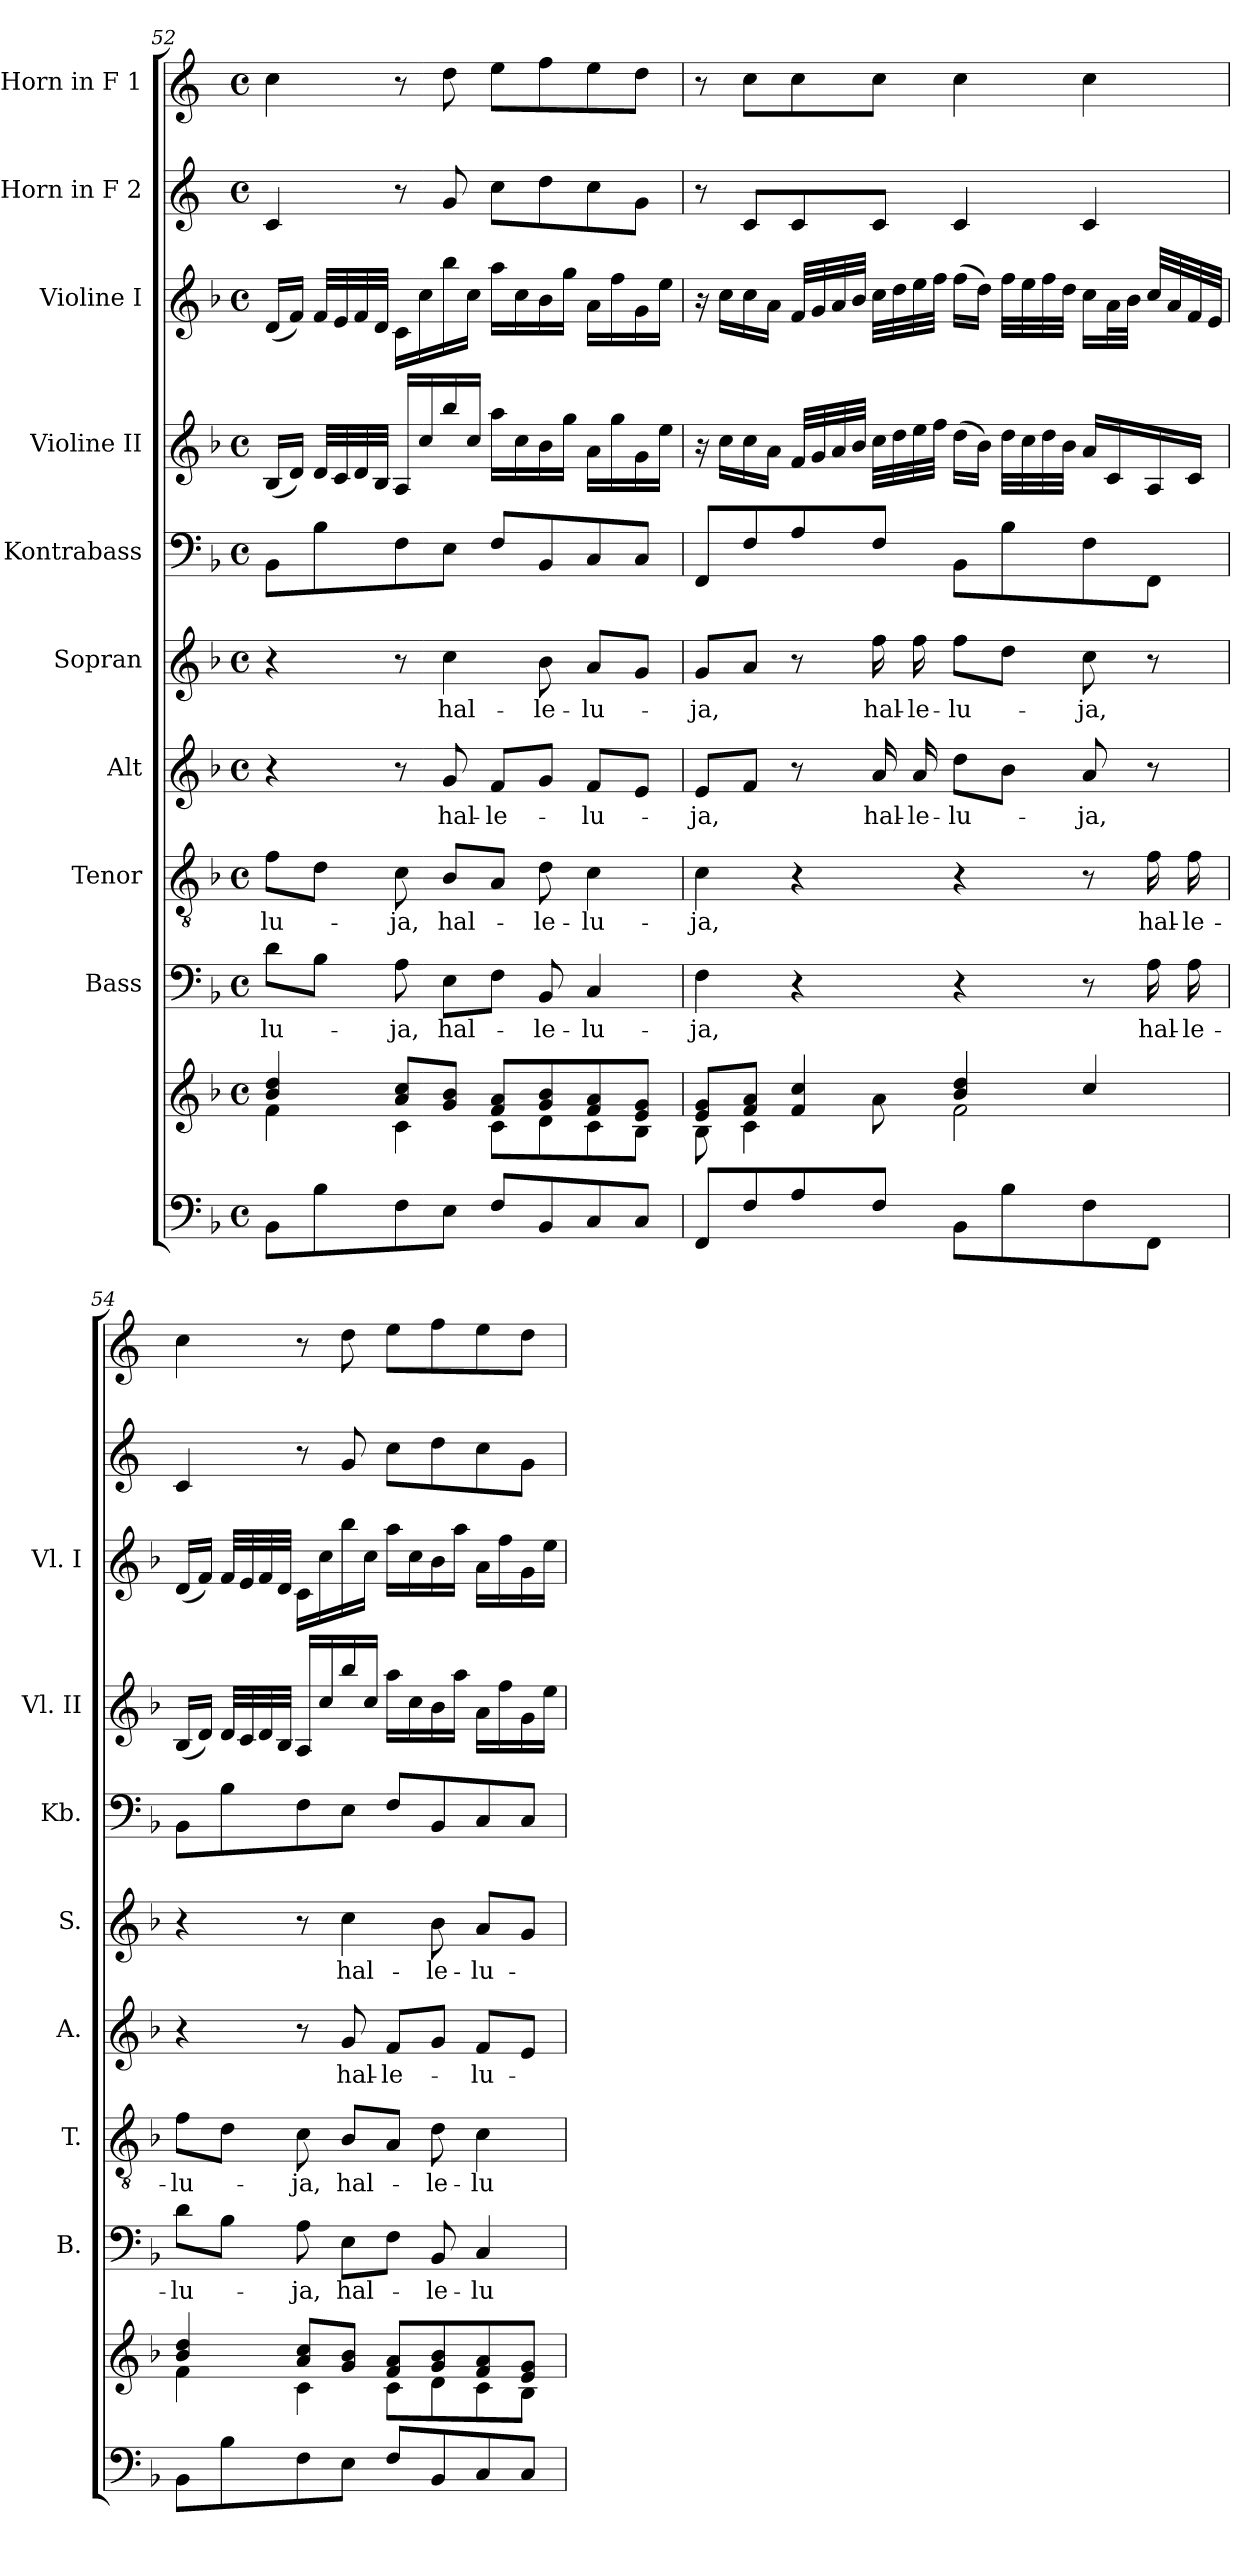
**kern	**kern	**kern	**text	**kern	**text	**kern	**text	**kern	**text	**kern	**kern	**kern	**kern	**kern
*part10	*part10	*part9	*part9	*part8	*part8	*part7	*part7	*part6	*part6	*part5	*part4	*part3	*part2	*part1
*staff11	*staff10	*staff9	*staff9	*staff8	*staff8	*staff7	*staff7	*staff6	*staff6	*staff5	*staff4	*staff3	*staff2	*staff1
*	*	*I"Bass	*	*I"Tenor	*	*I"Alt	*	*I"Sopran	*	*I"Kontrabass	*I"Violine II	*I"Violine I	*I"Horn in F 2	*I"Horn in F 1
*	*	*I'B.	*	*I'T.	*	*I'A.	*	*I'S.	*	*I'Kb.	*I'Vl. II	*I'Vl. I	*	*
*clefF4	*clefG2	*clefF4	*	*clefGv2	*	*clefG2	*	*clefG2	*	*clefF4	*clefG2	*clefG2	*clefG2	*clefG2
*	*	*	*	*	*	*	*	*	*	*ITrd7c12	*	*	*ITrd4c7	*ITrd4c7
*k[b-]	*k[b-]	*k[b-]	*	*k[b-]	*	*k[b-]	*	*k[b-]	*	*k[b-]	*k[b-]	*k[b-]	*k[b-]	*k[b-]
*F:	*F:	*F:	*	*F:	*	*F:	*	*F:	*	*F:	*F:	*F:	*F:	*F:
*M4/4	*M4/4	*M4/4	*	*M4/4	*	*M4/4	*	*M4/4	*	*M4/4	*M4/4	*M4/4	*M4/4	*M4/4
*met(c)	*met(c)	*met(c)	*	*met(c)	*	*met(c)	*	*met(c)	*	*met(c)	*met(c)	*met(c)	*met(c)	*met(c)
=52	=52	=52	=52	=52	=52	=52	=52	=52	=52	=52	=52	=52	=52	=52
*	*^	*	*	*	*	*	*	*	*	*	*	*	*	*
!	!	!	!	!LO:LY:b	!	!LO:LY:b	!	!	!	!	!	!	!	!	!
8BB-\L	4b-/ 4dd/	4f\	8d\L	-lu-	8f\L	-lu-	4r	.	4r	.	8BBB-\L	(<16B-/LL	(<16d/LL	4F/	4f\
.	.	.	.	.	.	.	.	.	.	.	.	16d/JJ)	16f/JJ)	.	.
8B-\	.	.	8B-\J	.	8d\J	.	.	.	.	.	8BB-\	32d/LLL	32f/LLL	.	.
.	.	.	.	.	.	.	.	.	.	.	.	32c/	32e/	.	.
.	.	.	.	.	.	.	.	.	.	.	.	32d/	32f/	.	.
.	.	.	.	.	.	.	.	.	.	.	.	32B-/JJJ	32d/JJJ	.	.
!	!	!	!	!LO:LY:b	!	!LO:LY:b	!	!	!	!	!	!	!	!	!
8F\	8a/ 8cc/L	4c\	8A\	-ja,	8c\	-ja,	8r	.	8r	.	8FF\	16A/LL	16c\LL	8r	8r
.	.	.	.	.	.	.	.	.	.	.	.	16cc/	16cc\	.	.
!	!	!	!	!LO:LY:b	!	!LO:LY:b	!	!LO:LY:b	!	!LO:LY:b	!	!	!	!	!
8E\J	8g/ 8b-/J	.	8E\L	hal-	8B-/L	hal-	8g/	hal-	4cc\	hal-	8EE\J	16bb-/	16bb-\	8c/	8g\
.	.	.	.	.	.	.	.	.	.	.	.	16cc/JJ	16cc\JJ	.	.
!	!	!	!	!	!	!	!	!LO:LY:b	!	!	!	!	!	!	!
8F/L	8f/ 8a/L	8c\L	8F\J	.	8A/J	.	8f/L	-le-	.	.	8FF/L	16aa\LL	16aa\LL	8f\L	8a\L
.	.	.	.	.	.	.	.	.	.	.	.	16cc\	16cc\	.	.
!	!	!	!	!LO:LY:b	!	!LO:LY:b	!	!	!	!LO:LY:b	!	!	!	!	!
8BB-/	8g/ 8b-/	8d\	8BB-/	-le-	8d\	-le-	8g/J	.	8b-\	-le-	8BBB-/	16b-\	16b-\	8g\	8b-\
.	.	.	.	.	.	.	.	.	.	.	.	16gg\JJ	16gg\JJ	.	.
!	!	!	!	!LO:LY:b	!	!LO:LY:b	!	!LO:LY:b	!	!LO:LY:b	!	!	!	!	!
8C/	8f/ 8a/	8c\	4C/	-lu-	4c\	-lu-	8f/L	-lu-	8a/L	-lu-	8CC/	16a\LL	16a\LL	8f\	8a\
.	.	.	.	.	.	.	.	.	.	.	.	16gg\	16ff\	.	.
8C/J	8e/ 8g/J	8B-\J	.	.	.	.	8e/J	.	8g/J	.	8CC/J	16g\	16g\	8c\J	8g\J
.	.	.	.	.	.	.	.	.	.	.	.	16ee\JJ	16ee\JJ	.	.
!!LO:PB:g=z
=53	=53	=53	=53	=53	=53	=53	=53	=53	=53	=53	=53	=53	=53	=53	=53
!	!	!	!	!LO:LY:b	!	!LO:LY:b	!	!LO:LY:b	!	!LO:LY:b	!	!	!	!	!
8FF/L	8e/ 8g/L	8B-\	4F\	-ja,	4c\	-ja,	8e/L	-ja,	8g/L	-ja,	8FFF/L	16r	16r	8r	8r
.	.	.	.	.	.	.	.	.	.	.	.	16cc\LL	16cc\LL	.	.
8F/	8f/ 8a/J	4c\	.	.	.	.	8f/J	.	8a/J	.	8FF/	16cc\	16cc\	8F/L	8f\L
.	.	.	.	.	.	.	.	.	.	.	.	16a\JJ	16a\JJ	.	.
8A/	4f/ 4cc/	.	4r	.	4r	.	8r	.	8r	.	8AA/	32f/LLL	32f/LLL	8F/	8f\
.	.	.	.	.	.	.	.	.	.	.	.	32g/	32g/	.	.
.	.	.	.	.	.	.	.	.	.	.	.	32a/	32a/	.	.
.	.	.	.	.	.	.	.	.	.	.	.	32b-/JJJ	32b-/JJJ	.	.
!	!	!	!	!	!	!	!	!LO:LY:b	!	!LO:LY:b	!	!	!	!	!
8F/J	.	8a\	.	.	.	.	16a/	hal-	16ff\	hal-	8FF/J	32cc\LLL	32cc\LLL	8F/J	8f\J
.	.	.	.	.	.	.	.	.	.	.	.	32dd\	32dd\	.	.
!	!	!	!	!	!	!	!	!LO:LY:b	!	!LO:LY:b	!	!	!	!	!
.	.	.	.	.	.	.	16a/	-le-	16ff\	-le-	.	32ee\	32ee\	.	.
.	.	.	.	.	.	.	.	.	.	.	.	32ff\JJJ	32ff\JJJ	.	.
!	!	!	!	!	!	!	!	!LO:LY:b	!	!LO:LY:b	!	!	!	!	!
8BB-\L	4b-/ 4dd/	2f\	4r	.	4r	.	8dd\L	-lu-	8ff\L	-lu-	8BBB-\L	(>16dd\LL	(>16ff\LL	4F/	4f\
.	.	.	.	.	.	.	.	.	.	.	.	16b-\JJ)	16dd\JJ)	.	.
8B-\	.	.	.	.	.	.	8b-\J	.	8dd\J	.	8BB-\	32dd\LLL	32ff\LLL	.	.
.	.	.	.	.	.	.	.	.	.	.	.	32cc\	32ee\	.	.
.	.	.	.	.	.	.	.	.	.	.	.	32dd\	32ff\	.	.
.	.	.	.	.	.	.	.	.	.	.	.	32b-\JJJ	32dd\JJJ	.	.
!	!	!	!	!	!	!	!	!LO:LY:b	!	!LO:LY:b	!	!	!	!	!
8F\	4cc/	.	8r	.	8r	.	8a/	-ja,	8cc\	-ja,	8FF\	16a/LL	16cc\LL	4F/	4f\
.	.	.	.	.	.	.	.	.	.	.	.	16c/	32a\L	.	.
.	.	.	.	.	.	.	.	.	.	.	.	.	32b-\JJJ	.	.
!	!	!	!	!LO:LY:b	!	!LO:LY:b	!	!	!	!	!	!	!	!	!
8FF\J	.	.	16A\	hal-	16f\	hal-	8r	.	8r	.	8FFF\J	16A/	32cc/LLL	.	.
.	.	.	.	.	.	.	.	.	.	.	.	.	32a/	.	.
!	!	!	!	!LO:LY:b	!	!LO:LY:b	!	!	!	!	!	!	!	!	!
.	.	.	16A\	-le-	16f\	-le-	.	.	.	.	.	16c/JJ	32f/	.	.
.	.	.	.	.	.	.	.	.	.	.	.	.	32e/JJJ	.	.
=54	=54	=54	=54	=54	=54	=54	=54	=54	=54	=54	=54	=54	=54	=54	=54
!	!	!	!	!LO:LY:b	!	!LO:LY:b	!	!	!	!	!	!	!	!	!
8BB-\L	4b-/ 4dd/	4f\	8d\L	-lu-	8f\L	-lu-	4r	.	4r	.	8BBB-\L	(<16B-/LL	(<16d/LL	4F/	4f\
.	.	.	.	.	.	.	.	.	.	.	.	16d/JJ)	16f/JJ)	.	.
8B-\	.	.	8B-\J	.	8d\J	.	.	.	.	.	8BB-\	32d/LLL	32f/LLL	.	.
.	.	.	.	.	.	.	.	.	.	.	.	32c/	32e/	.	.
.	.	.	.	.	.	.	.	.	.	.	.	32d/	32f/	.	.
.	.	.	.	.	.	.	.	.	.	.	.	32B-/JJJ	32d/JJJ	.	.
!	!	!	!	!LO:LY:b	!	!LO:LY:b	!	!	!	!	!	!	!	!	!
8F\	8a/ 8cc/L	4c\	8A\	-ja,	8c\	-ja,	8r	.	8r	.	8FF\	16A/LL	16c\LL	8r	8r
.	.	.	.	.	.	.	.	.	.	.	.	16cc/	16cc\	.	.
!	!	!	!	!LO:LY:b	!	!LO:LY:b	!	!LO:LY:b	!	!LO:LY:b	!	!	!	!	!
8E\J	8g/ 8b-/J	.	8E\L	hal-	8B-/L	hal-	8g/	hal-	4cc\	hal-	8EE\J	16bb-/	16bb-\	8c/	8g\
.	.	.	.	.	.	.	.	.	.	.	.	16cc/JJ	16cc\JJ	.	.
!	!	!	!	!	!	!	!	!LO:LY:b	!	!	!	!	!	!	!
8F/L	8f/ 8a/L	8c\L	8F\J	.	8A/J	.	8f/L	-le-	.	.	8FF/L	16aa\LL	16aa\LL	8f\L	8a\L
.	.	.	.	.	.	.	.	.	.	.	.	16cc\	16cc\	.	.
!	!	!	!	!LO:LY:b	!	!LO:LY:b	!	!	!	!LO:LY:b	!	!	!	!	!
8BB-/	8g/ 8b-/	8d\	8BB-/	-le-	8d\	-le-	8g/J	.	8b-\	-le-	8BBB-/	16b-\	16b-\	8g\	8b-\
.	.	.	.	.	.	.	.	.	.	.	.	16aa\JJ	16aa\JJ	.	.
!	!	!	!	!LO:LY:b	!	!LO:LY:b	!	!LO:LY:b	!	!LO:LY:b	!	!	!	!	!
8C/	8f/ 8a/	8c\	4C/	-lu-	4c\	-lu-	8f/L	-lu-	8a/L	-lu-	8CC/	16a\LL	16a\LL	8f\	8a\
.	.	.	.	.	.	.	.	.	.	.	.	16ff\	16ff\	.	.
8C/J	8e/ 8g/J	8B-\J	.	.	.	.	8e/J	.	8g/J	.	8CC/J	16g\	16g\	8c\J	8g\J
.	.	.	.	.	.	.	.	.	.	.	.	16ee\JJ	16ee\JJ	.	.
*	*v	*v	*	*	*	*	*	*	*	*	*	*	*	*	*
=	=	=	=	=	=	=	=	=	=	=	=	=	=	=
*-	*-	*-	*-	*-	*-	*-	*-	*-	*-	*-	*-	*-	*-	*-
